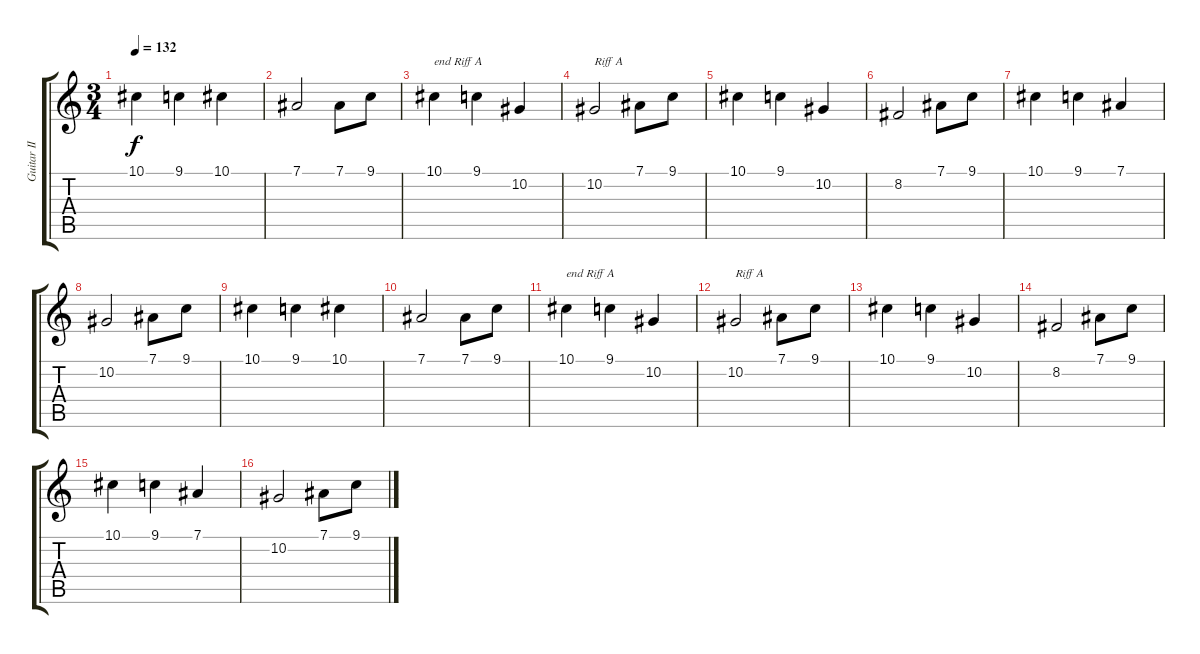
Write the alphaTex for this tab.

\track ("Guitar II" "Guitar II") {instrument fiddle}
\staff {score tabs}
\tuning (Eb4 Bb3 Gb3 Db3 Ab2 Eb2) {hide}
\ts (3 4)
\tempo 132
\clef g2
\ks c
10.1.4{dy f} 9.1.4 10.1.4 |
7.1.2 7.1.8 9.1.8 |
10.1.4{txt "end Riff A"} 9.1.4 10.2.4 |
10.2.2{txt "Riff A"} 7.1.8 9.1.8 |
10.1.4 9.1.4 10.2.4 |
8.2.2 7.1.8 9.1.8 |
10.1.4 9.1.4 7.1.4 |
10.2.2 7.1.8 9.1.8 |
10.1.4 9.1.4 10.1.4 |
7.1.2 7.1.8 9.1.8 |
10.1.4{txt "end Riff A"} 9.1.4 10.2.4 |
10.2.2{txt "Riff A"} 7.1.8 9.1.8 |
10.1.4 9.1.4 10.2.4 |
8.2.2 7.1.8 9.1.8 |
10.1.4 9.1.4 7.1.4 |
10.2.2 7.1.8 9.1.8
